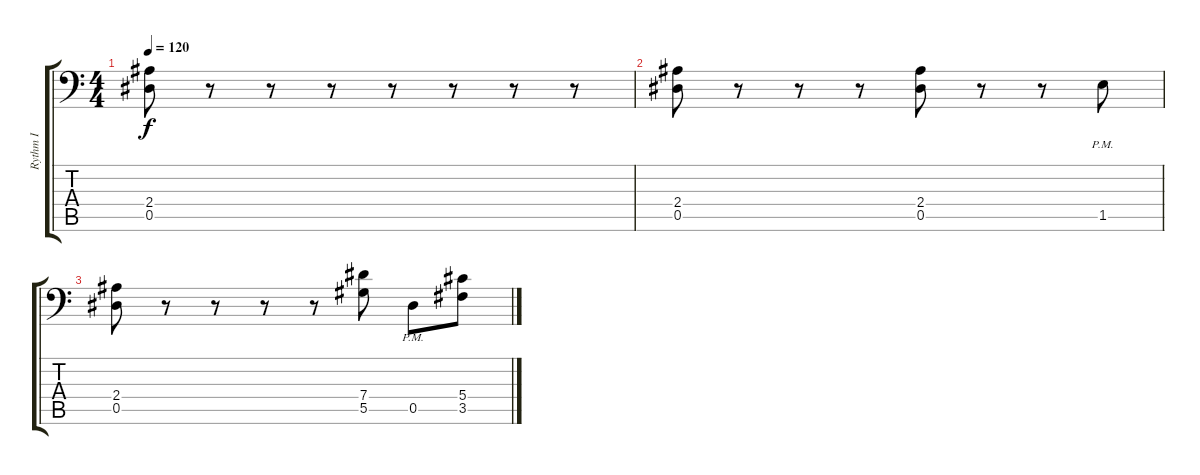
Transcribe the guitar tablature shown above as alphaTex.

\track ("Rythm I" "Rythm I") {instrument distortionguitar}
\staff {score tabs}
\tuning (Bb3 F3 Db3 Ab2 Eb2 Bb1) {hide}
\ts (4 4)
\tempo 120
\clef f4
\ks c
(2.4 0.5).8{dy f} r.8 r.8 r.8 r.8 r.8 r.8 r.8 |
(2.4 0.5).8 r.8 r.8 r.8 (2.4 0.5).8 r.8 r.8 1.5{pm}.8 |
(2.4 0.5).8 r.8 r.8 r.8 r.8 (7.4 5.5).8 0.5{pm}.8 (5.4 3.5).8
